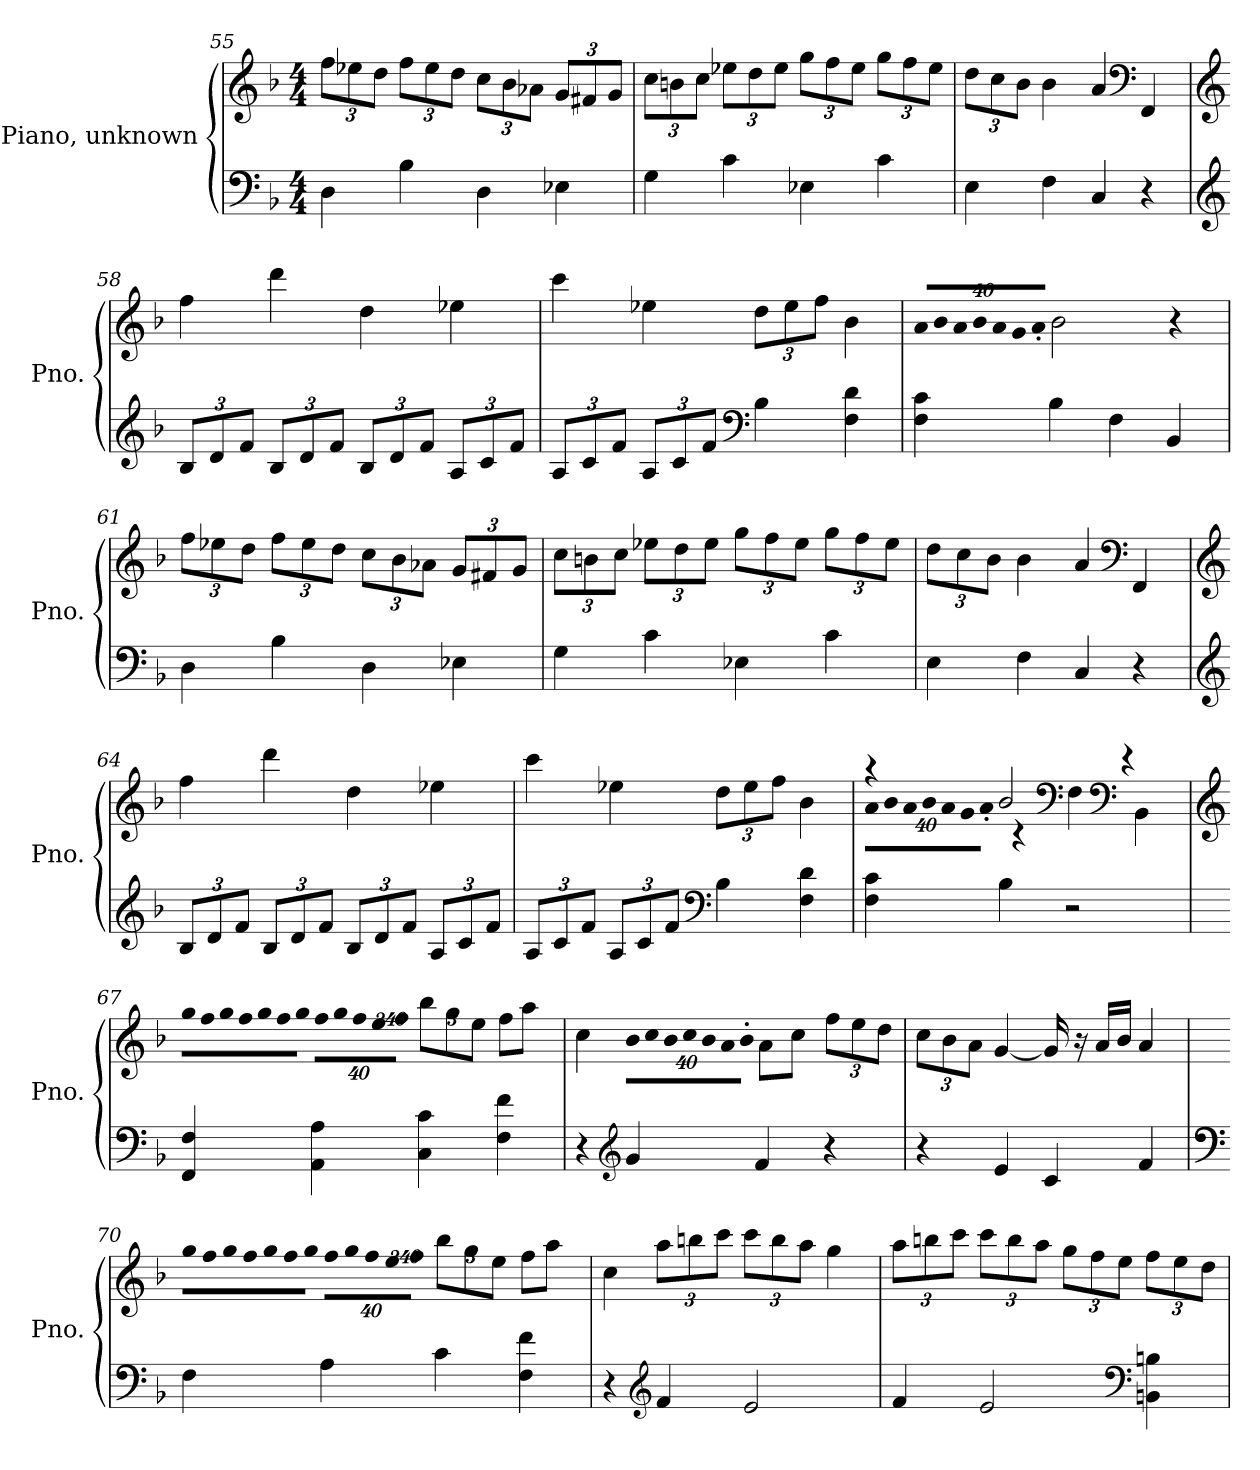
**kern	**kern
*part1	*part1
*staff2	*staff1
*I"Piano, unknown	*
*I'Pno.	*
*clefF4	*clefG2
*k[b-]	*k[b-]
*M4/4	*M4/4
*	*Xbrackettup
=55	=55
4D\	12ff\L
.	12ee-X\
.	12dd\J
4B-\	12ff\L
.	12ee-\
.	12dd\J
4D\	12cc\L
.	12b-\
.	12a-X\J
4E-X\	12g/L
.	12f#X/
.	12g/J
=56	=56
4G\	12cc\L
.	12bn\
.	12cc\J
4c\	12ee-X\L
.	12dd\
.	12ee-\J
4E-X\	12gg\L
.	12ff\
.	12ee-\J
4c\	12gg\L
.	12ff\
.	12ee-\J
!!LO:LB:g=z
=57	=57
4E\	12dd\L
.	12cc\
.	12b-\J
4F\	4b-\
4C/	4a/
*	*clefF4
4r	4FF/
=58	=58
*clefG2	*clefG2
*Xbrackettup	*
12B-/L	4ff\
12d/	.
12f/J	.
12B-/L	4ddd\
12d/	.
12f/J	.
12B-/L	4dd\
12d/	.
12f/J	.
12A/L	4ee-X\
12c/	.
12f/J	.
=59	=59
12A/L	4ccc\
12c/	.
12f/J	.
12A/L	4ee-X\
12c/	.
12f/J	.
*clefF4	*
4B-\	12dd\L
.	12ee-\
.	12ff\J
4F\ 4d\	4b-\
=60	=60
!	!LO:N:vis=32
4F\ 4c\	640%23a/LLL
!	!LO:N:vis=32
.	640%23b-/
!	!LO:N:vis=32
.	640%23a/
!	!LO:N:vis=32
.	640%23b-/
!	!LO:N:vis=32
.	640%23a/
!	!LO:N:vis=32
.	640%23g/
!	!LO:N:vis=32
.	640%23a'/JJJ
4B-\	.
.	2b-\
4F\	.
4BB-/	.
.	4r
640ryy	.
!!LO:LB:g=z
=61	=61
4D\	12ff\L
.	12ee-X\
.	12dd\J
4B-\	12ff\L
.	12ee-\
.	12dd\J
4D\	12cc\L
.	12b-\
.	12a-X\J
4E-X\	12g/L
.	12f#X/
.	12g/J
=62	=62
4G\	12cc\L
.	12bn\
.	12cc\J
4c\	12ee-X\L
.	12dd\
.	12ee-\J
4E-X\	12gg\L
.	12ff\
.	12ee-\J
4c\	12gg\L
.	12ff\
.	12ee-\J
=63	=63
4E\	12dd\L
.	12cc\
.	12b-\J
4F\	4b-\
4C/	4a/
*	*clefF4
4r	4FF/
!!LO:PB:g=z
=64	=64
*clefG2	*clefG2
12B-/L	4ff\
12d/	.
12f/J	.
12B-/L	4ddd\
12d/	.
12f/J	.
12B-/L	4dd\
12d/	.
12f/J	.
12A/L	4ee-X\
12c/	.
12f/J	.
=65	=65
12A/L	4ccc\
12c/	.
12f/J	.
12A/L	4ee-X\
12c/	.
12f/J	.
*clefF4	*
4B-\	12dd\L
.	12ee-\
.	12ff\J
4F\ 4d\	4b-\
=66	=66
*	*^
!	!	!LO:N:vis=32
4F\ 4c\	4r	640%23a\LLL
!	!	!LO:N:vis=32
.	.	640%23b-\
!	!	!LO:N:vis=32
.	.	640%23a\
!	!	!LO:N:vis=32
.	.	640%23b-\
!	!	!LO:N:vis=32
.	.	640%23a\
!	!	!LO:N:vis=32
.	.	640%23g\
!	!	!LO:N:vis=32
.	.	640%23a'\JJJ
4B-\	2b-/	.
.	.	4r
*	*clefF4	*
2r	.	.
.	.	4F\
.	4r	.
.	.	4BB-\
640ryy	640ryy	.
*	*v	*v
!!LO:LB:g=z
=67	=67
*	*clefG2
!	!LO:N:vis=32
4FF/ 4F/	640%23gg\LLL
!	!LO:N:vis=32
.	640%23ff\
!	!LO:N:vis=32
.	640%23gg\
!	!LO:N:vis=32
.	640%23ff\
!	!LO:N:vis=32
.	640%23gg\
!	!LO:N:vis=32
.	640%23ff\
!	!LO:N:vis=32
.	640%23gg\JJJ
4AA\ 4A\	.
!	!LO:N:vis=32
.	640%23ff\LLL
!	!LO:N:vis=32
.	640%23gg\
!	!LO:N:vis=32
.	640%23ff\J
!	!LO:N:vis=16
.	1920%137ee\
!	!LO:N:vis=16
.	1920%137ff\JJ
4C\ 4c\	.
.	12bb-\L
.	12gg\
.	12ee\J
4F\ 4f\	.
.	8ff\L
.	8aa\J
480ryy	.
=68	=68
4r	4cc\
*clefG2	*
!	!LO:N:vis=32
4g/	640%23b-\LLL
!	!LO:N:vis=32
.	640%23cc\
!	!LO:N:vis=32
.	640%23b-\
!	!LO:N:vis=32
.	640%23cc\
!	!LO:N:vis=32
.	640%23b-\
!	!LO:N:vis=32
.	640%23a\
!	!LO:N:vis=32
.	640%23b-'\JJJ
4f/	.
.	8a\L
.	8cc\J
4r	.
.	12ff\L
.	12ee\
.	12dd\J
640ryy	.
=69	=69
4r	12cc\L
.	12b-\
.	12a\J
4e/	[4g/
4c/	16g/]
.	16r
.	16a/LL
.	16b-/JJ
4f/	4a/
!!LO:LB:g=z
=70	=70
*clefF4	*
!	!LO:N:vis=32
4F\	640%23gg\LLL
!	!LO:N:vis=32
.	640%23ff\
!	!LO:N:vis=32
.	640%23gg\
!	!LO:N:vis=32
.	640%23ff\
!	!LO:N:vis=32
.	640%23gg\
!	!LO:N:vis=32
.	640%23ff\
!	!LO:N:vis=32
.	640%23gg\JJJ
4A\	.
!	!LO:N:vis=32
.	640%23ff\LLL
!	!LO:N:vis=32
.	640%23gg\
!	!LO:N:vis=32
.	640%23ff\J
!	!LO:N:vis=16
.	1920%137ee\
!	!LO:N:vis=16
.	1920%137ff\JJ
4c\	.
.	12bb-\L
.	12gg\
.	12ee\J
4F\ 4f\	.
.	8ff\L
.	8aa\J
480ryy	.
=71	=71
4r	4cc\
*clefG2	*
4f/	12aa\L
.	12bbn\
.	12ccc\J
2e/	12ccc\L
.	12bb\
.	12aa\J
.	4gg\
=72	=72
4f/	12aa\L
.	12bbn\
.	12ccc\J
2e/	12ccc\L
.	12bb\
.	12aa\J
.	12gg\L
.	12ff\
.	12ee\J
*clefF4	*
4BBn\ 4Bn\	12ff\L
.	12ee\
.	12dd\J
=	=
*-	*-
